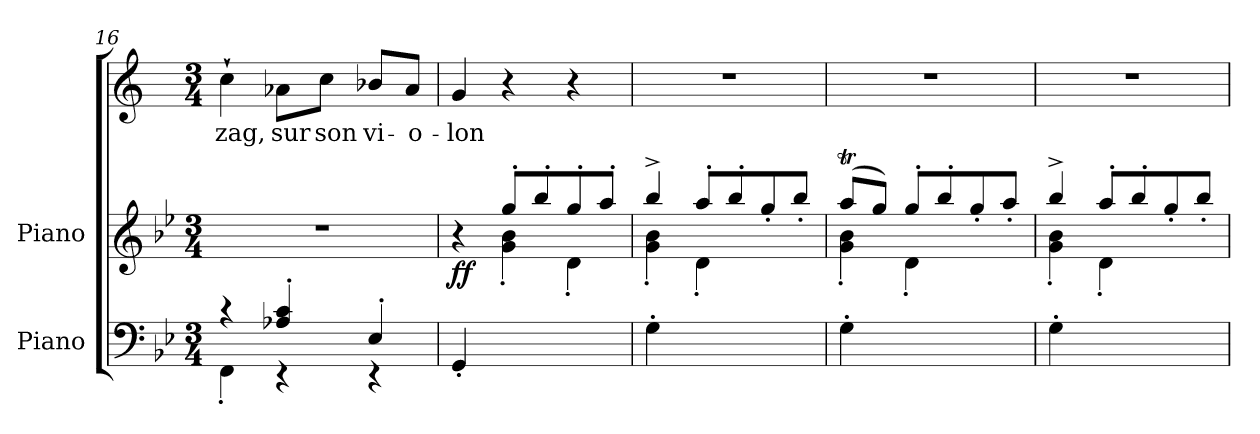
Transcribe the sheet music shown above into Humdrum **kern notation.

**kern	**kern	**dynam	**kern	**text
*part3	*part2	*part2	*part1	*part1
*staff3	*staff2	*staff2	*staff1	*staff1
*I"Piano	*I"Piano	*	*	*
*clefF4	*clefG2	*	*clefG2	*
*k[b-e-]	*k[b-e-]	*	*k[]	*
*B-:	*B-:	*	*C:	*
*M3/4	*M3/4	*	*M3/4	*
=16	=16	=16	=16	=16
*^	*	*	*	*
4r	4FF'\	2.r	.	4cc`\	zag,
4A-X'/ 4c'/	4r	.	.	8a-X\L	sur
.	.	.	.	8cc\J	son
4E-'/	4r	.	.	8b-/L	vi-
.	.	.	.	8a-/J	-o-
*v	*v	*	*	*	*
!!LO:LB:g=z
=17	=17	=17	=17	=17
*	*^	*	*	*
4GG'/	4r	4ryy	ff	4g/	-lon
2ryy	8gg'/L	4g'\ 4b-'\	.	4r	.
.	8bb-'/	.	.	.	.
.	8gg'/	4d'\	.	4r	.
.	8aa'/J	.	.	.	.
=18	=18	=18	=18	=18	=18
4G'\	4bb-^/	4g'\ 4b-'\	.	2.r	.
2ryy	8aa'/L	4d'\	.	.	.
.	8bb-'/	.	.	.	.
.	8gg'/	4ryy	.	.	.
.	8bb-'/J	.	.	.	.
=19	=19	=19	=19	=19	=19
4G'\	(8aat/L	4g'\ 4b-'\	.	2.r	.
.	8gg/J)	.	.	.	.
2ryy	8gg'/L	4d'\	.	.	.
.	8bb-'/	.	.	.	.
.	8gg'/	4ryy	.	.	.
.	8aa'/J	.	.	.	.
=20	=20	=20	=20	=20	=20
4G'\	4bb-^/	4g'\ 4b-'\	.	2.r	.
2ryy	8aa'/L	4d'\	.	.	.
.	8bb-'/	.	.	.	.
.	8gg'/	4ryy	.	.	.
.	8bb-'/J	.	.	.	.
*	*v	*v	*	*	*
=	=	=	=	=
*-	*-	*-	*-	*-
